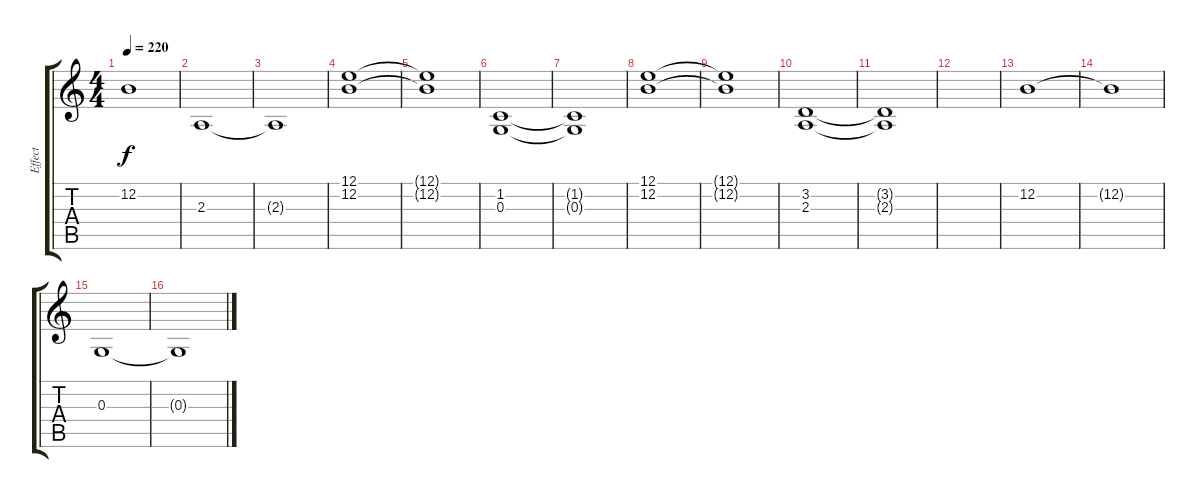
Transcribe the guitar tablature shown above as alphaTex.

\track ("Effect" "Effect") {instrument synthstrings2}
\staff {score tabs}
\tuning (E4 B3 G3 D3 A2 E2) {hide}
\ts (4 4)
\tempo 220
\clef g2
\ks c
12.2{t}.1{dy f} |
2.3.1 |
2.3{t}.1 |
(12.1 12.2).1 |
(12.1{t} 12.2{t}).1 |
(1.2 0.3).1 |
(1.2{t} 0.3{t}).1 |
(12.1 12.2).1 |
(12.1{t} 12.2{t}).1 |
(3.2 2.3).1 |
(3.2{t} 2.3{t}).1 |
|
12.2.1 |
12.2{t}.1 |
0.3.1 |
0.3{t}.1
